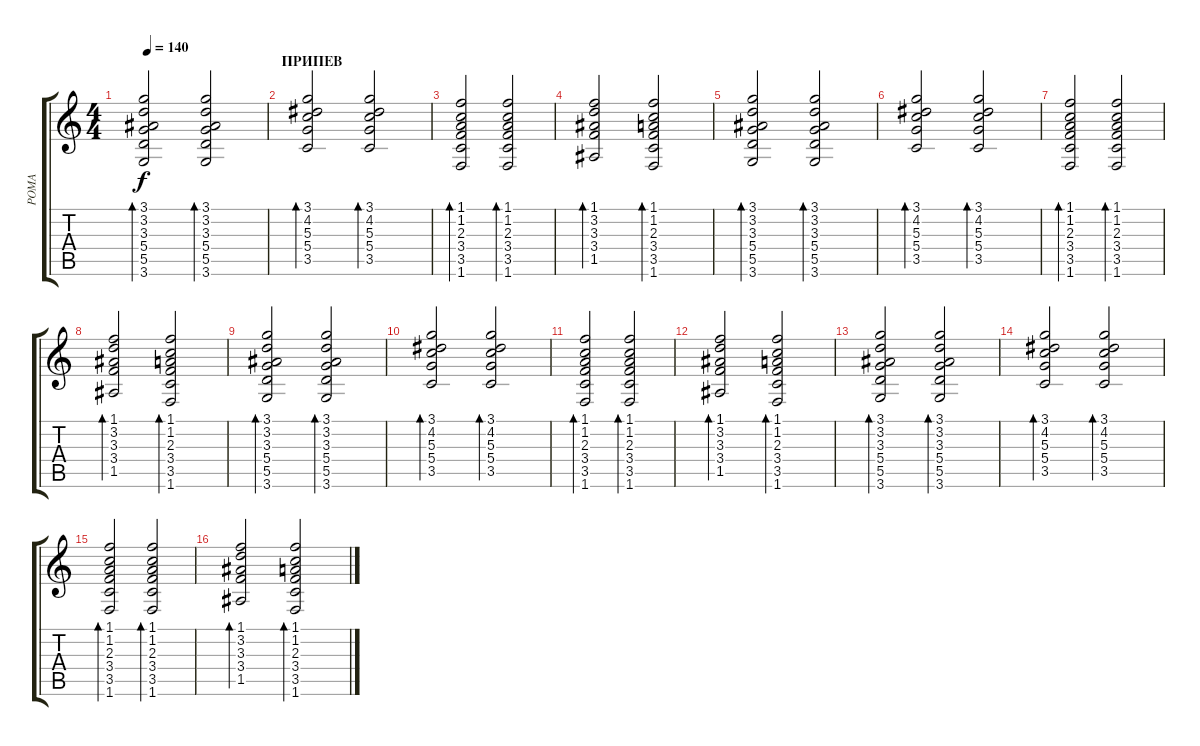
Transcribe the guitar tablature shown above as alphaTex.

\track ("РОМА" "РОМА") {instrument acousticguitarsteel}
\staff {score tabs}
\tuning (E4 B3 G3 D3 A2 E2) {hide}
\ts (4 4)
\tempo 140
\clef g2
\ks c
(3.1 3.2 3.3 5.4 5.5 3.6).2{bd 60 dy f} (3.1 3.2 3.3 5.4 5.5 3.6).2{bd 60} |
\section ("" "ПРИПЕВ")
(3.1 4.2 5.3 5.4 3.5).2{bd 60} (3.1 4.2 5.3 5.4 3.5).2{bd 60} |
(1.1 1.2 2.3 3.4 3.5 1.6).2{bd 60} (1.1 1.2 2.3 3.4 3.5 1.6).2{bd 60} |
(1.1 3.2 3.3 3.4 1.5).2{bd 60} (1.1 1.2 2.3 3.4 3.5 1.6).2{bd 60} |
(3.1 3.2 3.3 5.4 5.5 3.6).2{bd 60} (3.1 3.2 3.3 5.4 5.5 3.6).2{bd 60} |
(3.1 4.2 5.3 5.4 3.5).2{bd 60} (3.1 4.2 5.3 5.4 3.5).2{bd 60} |
(1.1 1.2 2.3 3.4 3.5 1.6).2{bd 60} (1.1 1.2 2.3 3.4 3.5 1.6).2{bd 60} |
(1.1 3.2 3.3 3.4 1.5).2{bd 60} (1.1 1.2 2.3 3.4 3.5 1.6).2{bd 60} |
(3.1 3.2 3.3 5.4 5.5 3.6).2{bd 60} (3.1 3.2 3.3 5.4 5.5 3.6).2{bd 60} |
(3.1 4.2 5.3 5.4 3.5).2{bd 60} (3.1 4.2 5.3 5.4 3.5).2{bd 60} |
(1.1 1.2 2.3 3.4 3.5 1.6).2{bd 60} (1.1 1.2 2.3 3.4 3.5 1.6).2{bd 60} |
(1.1 3.2 3.3 3.4 1.5).2{bd 60} (1.1 1.2 2.3 3.4 3.5 1.6).2{bd 60} |
(3.1 3.2 3.3 5.4 5.5 3.6).2{bd 60} (3.1 3.2 3.3 5.4 5.5 3.6).2{bd 60} |
(3.1 4.2 5.3 5.4 3.5).2{bd 60} (3.1 4.2 5.3 5.4 3.5).2{bd 60} |
(1.1 1.2 2.3 3.4 3.5 1.6).2{bd 60} (1.1 1.2 2.3 3.4 3.5 1.6).2{bd 60} |
(1.1 3.2 3.3 3.4 1.5).2{bd 60} (1.1 1.2 2.3 3.4 3.5 1.6).2{bd 60}
